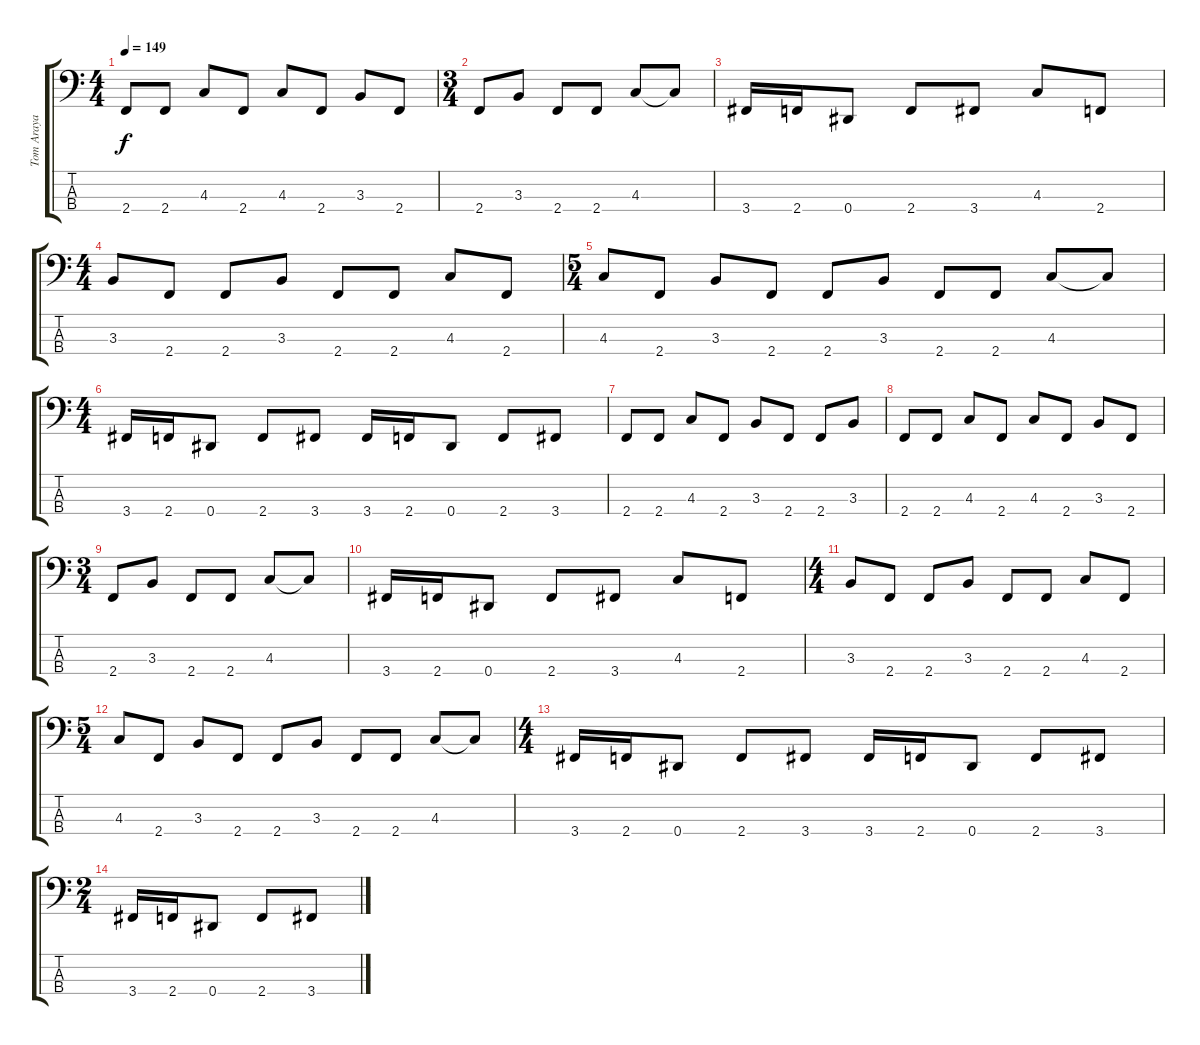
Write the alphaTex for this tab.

\track ("Tom Araya" "Tom Araya") {instrument electricbasspick}
\staff {score tabs}
\tuning (Gb2 Db2 Ab1 Eb1) {hide}
\ts (4 4)
\tempo 149
\clef f4
\ks c
2.4.8{dy f} 2.4.8 4.3.8 2.4.8 4.3.8 2.4.8 3.3.8 2.4.8 |
\ts (3 4)
2.4.8 3.3.8 2.4.8 2.4.8 4.3.8 4.3{t}.8 |
3.4.16 2.4.16 0.4.8 2.4.8 3.4.8 4.3.8 2.4.8 |
\ts (4 4)
3.3.8 2.4.8 2.4.8 3.3.8 2.4.8 2.4.8 4.3.8 2.4.8 |
\ts (5 4)
4.3.8 2.4.8 3.3.8 2.4.8 2.4.8 3.3.8 2.4.8 2.4.8 4.3.8 4.3{t}.8 |
\ts (4 4)
3.4.16 2.4.16 0.4.8 2.4.8 3.4.8 3.4.16 2.4.16 0.4.8 2.4.8 3.4.8 |
2.4.8 2.4.8 4.3.8 2.4.8 3.3.8 2.4.8 2.4.8 3.3.8 |
2.4.8 2.4.8 4.3.8 2.4.8 4.3.8 2.4.8 3.3.8 2.4.8 |
\ts (3 4)
2.4.8 3.3.8 2.4.8 2.4.8 4.3.8 4.3{t}.8 |
3.4.16 2.4.16 0.4.8 2.4.8 3.4.8 4.3.8 2.4.8 |
\ts (4 4)
3.3.8 2.4.8 2.4.8 3.3.8 2.4.8 2.4.8 4.3.8 2.4.8 |
\ts (5 4)
4.3.8 2.4.8 3.3.8 2.4.8 2.4.8 3.3.8 2.4.8 2.4.8 4.3.8 4.3{t}.8 |
\ts (4 4)
3.4.16 2.4.16 0.4.8 2.4.8 3.4.8 3.4.16 2.4.16 0.4.8 2.4.8 3.4.8 |
\ts (2 4)
3.4.16 2.4.16 0.4.8 2.4.8 3.4.8
